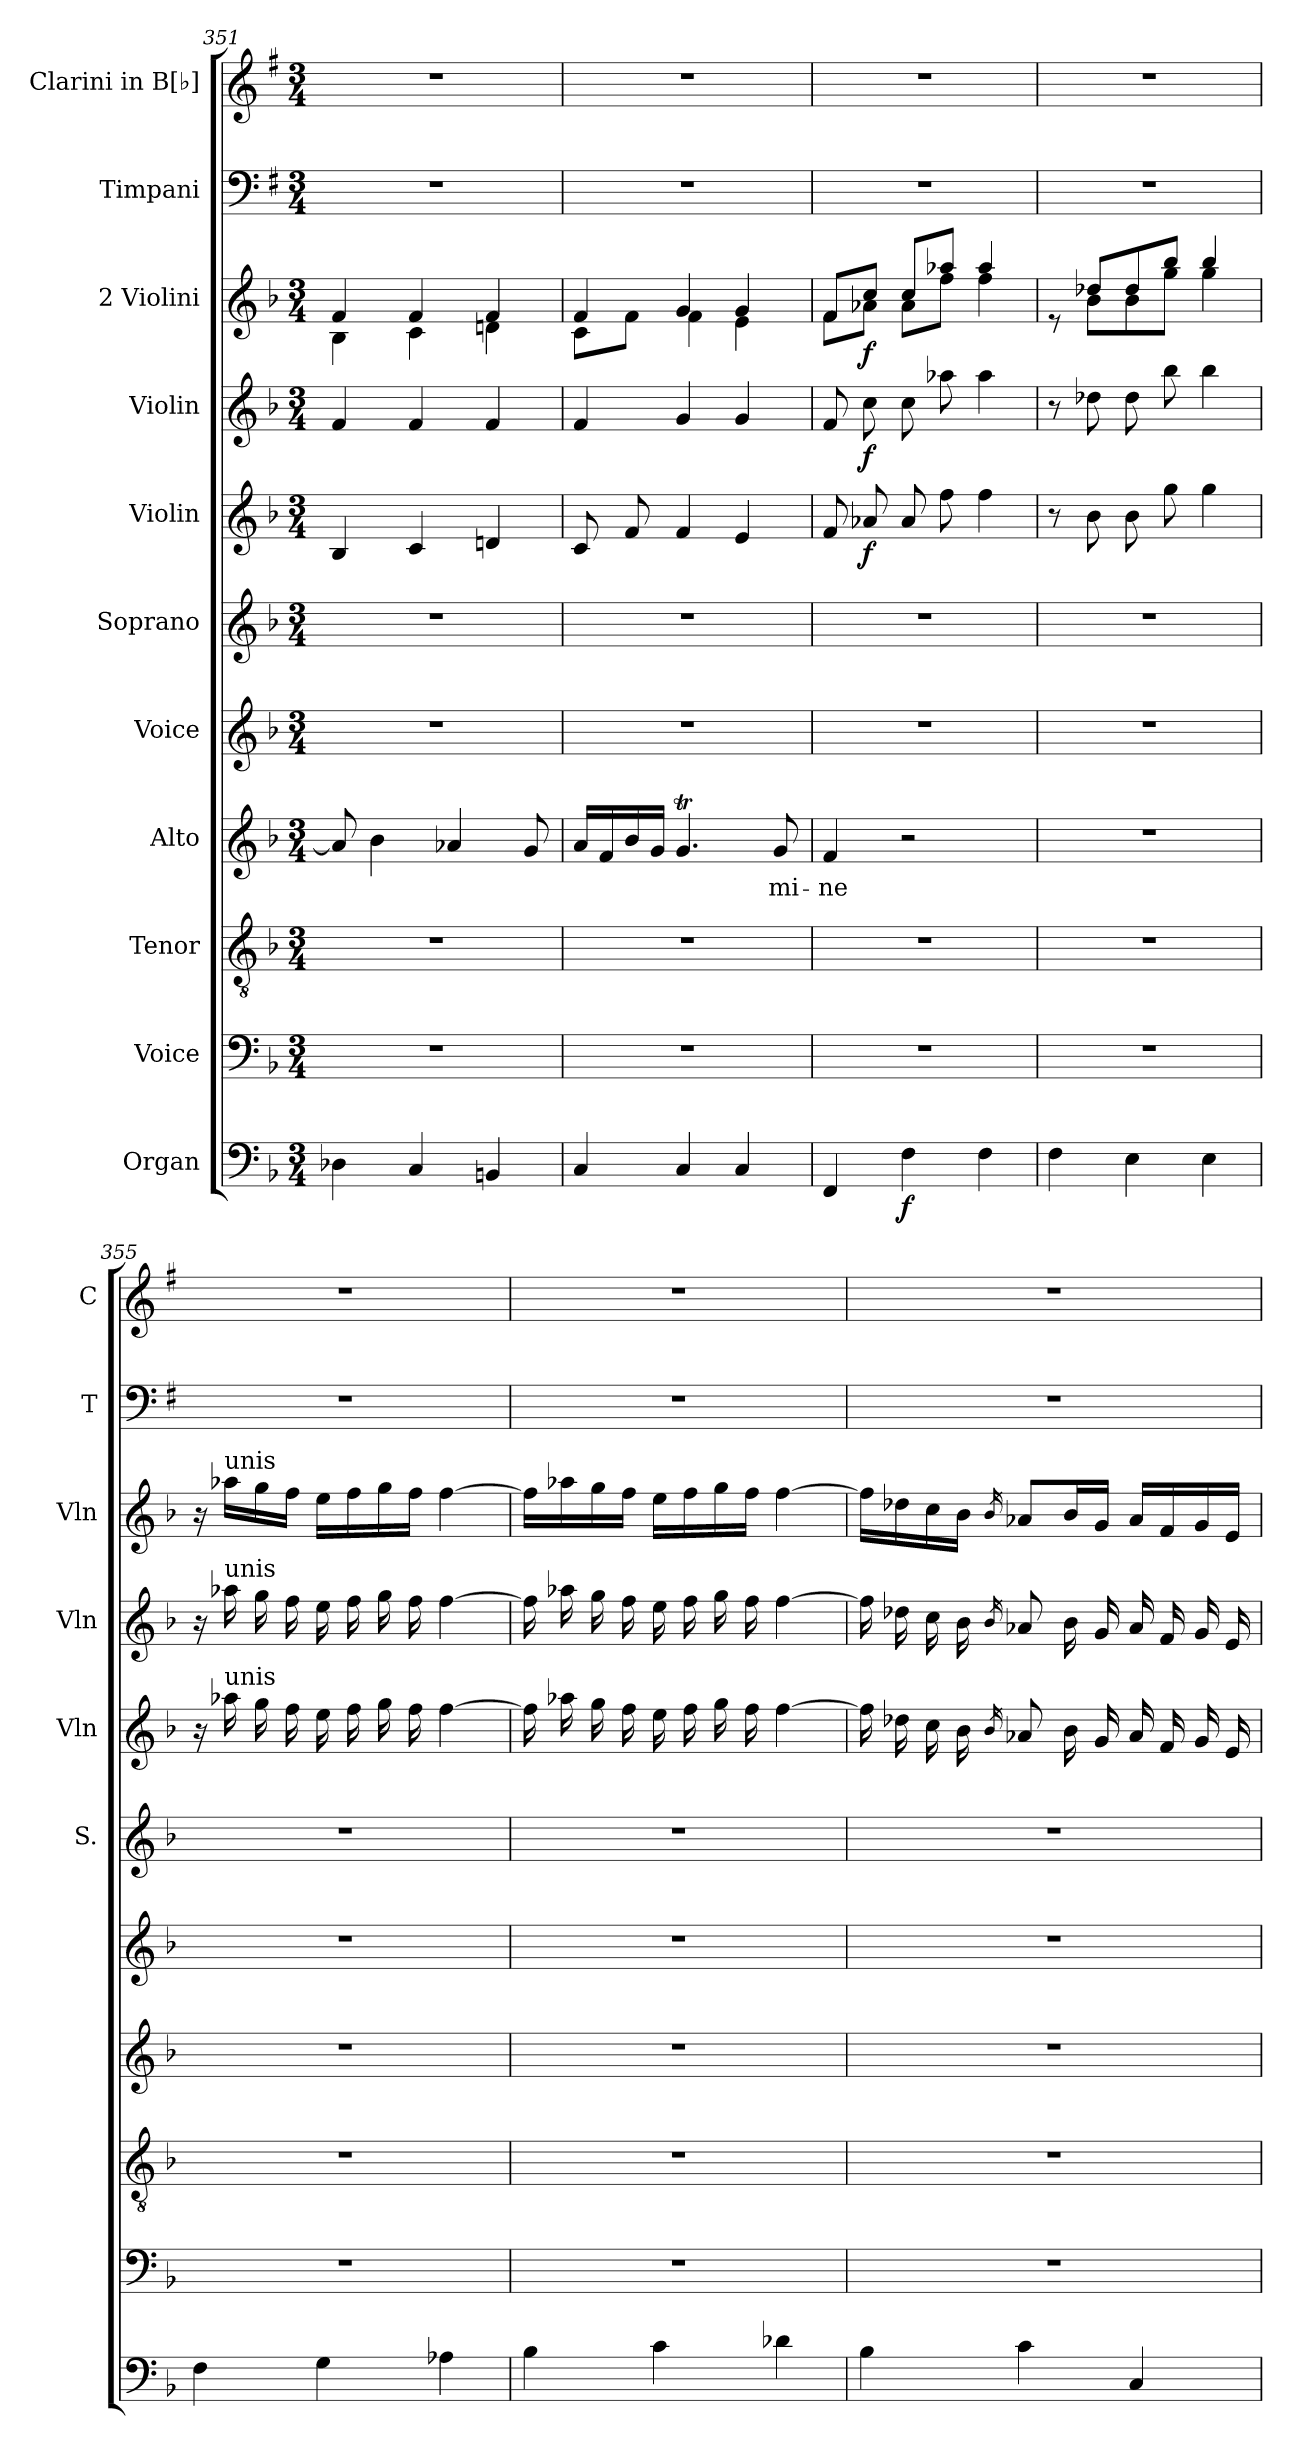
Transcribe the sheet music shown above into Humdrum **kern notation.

**kern	**dynam	**kern	**kern	**kern	**text	**kern	**kern	**kern	**dynam	**kern	**dynam	**kern	**dynam	**kern	**kern
*part11	*part11	*part10	*part9	*part8	*part8	*part7	*part6	*part5	*part5	*part4	*part4	*part3	*part3	*part2	*part1
*staff11	*staff11	*staff10	*staff9	*staff8	*staff8	*staff7	*staff6	*staff5	*staff5	*staff4	*staff4	*staff3	*staff3	*staff2	*staff1
*I"Organ	*	*I"Voice	*I"Tenor	*I"Alto	*	*I"Voice	*I"Soprano	*I"Violin	*	*I"Violin	*	*I"2 Violini	*	*I"Timpani	*I"Clarini in B[♭]
*	*	*	*	*	*	*	*I'S.	*I'Vln	*	*I'Vln	*	*I'Vln	*	*I'T	*I'C
*clefF4	*	*clefF4	*clefGv2	*clefG2	*	*clefG2	*clefG2	*clefG2	*	*clefG2	*	*clefG2	*	*clefF4	*clefG2
*	*	*	*	*	*	*	*	*	*	*	*	*	*	*ITrd1c2	*ITrd1c2
*k[b-]	*	*k[b-]	*k[b-]	*k[b-]	*	*k[b-]	*k[b-]	*k[b-]	*	*k[b-]	*	*k[b-]	*	*k[b-]	*k[b-]
*M3/4	*	*M3/4	*M3/4	*M3/4	*	*M3/4	*M3/4	*M3/4	*	*M3/4	*	*M3/4	*	*M3/4	*M3/4
=351	=351	=351	=351	=351	=351	=351	=351	=351	=351	=351	=351	=351	=351	=351	=351
*	*	*	*	*	*	*	*	*	*	*	*	*^	*	*	*
4D-X\	.	2.r	2.r	8a/]	.	2.r	2.r	4B-/	.	4f/	.	4f/	4B-\	.	2.r	2.r
.	.	.	.	4b-\	.	.	.	.	.	.	.	.	.	.	.	.
4C/	.	.	.	.	.	.	.	4c/	.	4f/	.	4f/	4c\	.	.	.
.	.	.	.	4a-X/	.	.	.	.	.	.	.	.	.	.	.	.
4BBn/	.	.	.	.	.	.	.	4dn/	.	4f/	.	4f/	4dn\	.	.	.
.	.	.	.	8g/	.	.	.	.	.	.	.	.	.	.	.	.
=352	=352	=352	=352	=352	=352	=352	=352	=352	=352	=352	=352	=352	=352	=352	=352	=352
4C/	.	2.r	2.r	16a/LL	.	2.r	2.r	8c/	.	4f/	.	4f/	8c\L	.	2.r	2.r
.	.	.	.	16f/	.	.	.	.	.	.	.	.	.	.	.	.
.	.	.	.	16b-/	.	.	.	8f/	.	.	.	.	8f\J	.	.	.
.	.	.	.	16g/JJ	.	.	.	.	.	.	.	.	.	.	.	.
4C/	.	.	.	4.gT/	.	.	.	4f/	.	4g/	.	4g/	4f\	.	.	.
4C/	.	.	.	.	.	.	.	4e/	.	4g/	.	4g/	4e\	.	.	.
!	!	!	!	!	!LO:LY:b	!	!	!	!	!	!	!	!	!	!	!
.	.	.	.	8g/	-mi-	.	.	.	.	.	.	.	.	.	.	.
=353	=353	=353	=353	=353	=353	=353	=353	=353	=353	=353	=353	=353	=353	=353	=353	=353
!	!	!	!	!	!LO:LY:b	!	!	!	!	!	!	!	!	!	!	!
4FF/	.	2.r	2.r	4f/	-ne	2.r	2.r	8f/	.	8f/	.	8f/L	8f\L	.	2.r	2.r
!	!	!	!	!	!	!	!	!	!LO:DY:b	!	!LO:DY:b	!	!	!LO:DY:b	!	!
.	.	.	.	.	.	.	.	8a-X/	f	8cc\	f	8cc/J	8a-X\J	f	.	.
!	!LO:DY:b	!	!	!	!	!	!	!	!	!	!	!	!	!	!	!
4F\	f	.	.	2r	.	.	.	8a-/	.	8cc\	.	8cc/L	8a-\L	.	.	.
.	.	.	.	.	.	.	.	8ff\	.	8aa-X\	.	8aa-X/J	8ff\J	.	.	.
4F\	.	.	.	.	.	.	.	4ff\	.	4aa-\	.	4aa-/	4ff\	.	.	.
=354	=354	=354	=354	=354	=354	=354	=354	=354	=354	=354	=354	=354	=354	=354	=354	=354
4F\	.	2.r	2.r	2.r	.	2.r	2.r	8r	.	8r	.	8re	8ryy	.	2.r	2.r
.	.	.	.	.	.	.	.	8b-\	.	8dd-X\	.	8dd-X/L	8b-\L	.	.	.
4E\	.	.	.	.	.	.	.	8b-\	.	8dd-\	.	8dd-/	8b-\	.	.	.
.	.	.	.	.	.	.	.	8gg\	.	8bb-\	.	8bb-/J	8gg\J	.	.	.
4E\	.	.	.	.	.	.	.	4gg\	.	4bb-\	.	4bb-/	4gg\	.	.	.
*	*	*	*	*	*	*	*	*	*	*	*	*v	*v	*	*	*
!!LO:LB:g=z
=355	=355	=355	=355	=355	=355	=355	=355	=355	=355	=355	=355	=355	=355	=355	=355
4F\	.	2.r	2.r	2.r	.	2.r	2.r	16r	.	16r	.	16r	.	2.r	2.r
!	!	!	!	!	!	!	!	!	!	!	!	!LO:TX:a:t=unis	!	!	!
!	!	!	!	!	!	!	!	!	!	!LO:TX:a:t=unis	!	!	!	!	!
!	!	!	!	!	!	!	!	!LO:TX:a:t=unis	!	!	!	!	!	!	!
.	.	.	.	.	.	.	.	16aa-X\	.	16aa-X\	.	16aa-X\LL	.	.	.
.	.	.	.	.	.	.	.	16gg\	.	16gg\	.	16gg\	.	.	.
.	.	.	.	.	.	.	.	16ff\	.	16ff\	.	16ff\JJ	.	.	.
4G\	.	.	.	.	.	.	.	16ee\	.	16ee\	.	16ee\LL	.	.	.
.	.	.	.	.	.	.	.	16ff\	.	16ff\	.	16ff\	.	.	.
.	.	.	.	.	.	.	.	16gg\	.	16gg\	.	16gg\	.	.	.
.	.	.	.	.	.	.	.	16ff\	.	16ff\	.	16ff\JJ	.	.	.
4A-X\	.	.	.	.	.	.	.	[4ff\	.	[4ff\	.	[4ff\	.	.	.
=356	=356	=356	=356	=356	=356	=356	=356	=356	=356	=356	=356	=356	=356	=356	=356
4B-\	.	2.r	2.r	2.r	.	2.r	2.r	16ff\]	.	16ff\]	.	16ff\LL]	.	2.r	2.r
.	.	.	.	.	.	.	.	16aa-X\	.	16aa-X\	.	16aa-X\	.	.	.
.	.	.	.	.	.	.	.	16gg\	.	16gg\	.	16gg\	.	.	.
.	.	.	.	.	.	.	.	16ff\	.	16ff\	.	16ff\JJ	.	.	.
4c\	.	.	.	.	.	.	.	16ee\	.	16ee\	.	16ee\LL	.	.	.
.	.	.	.	.	.	.	.	16ff\	.	16ff\	.	16ff\	.	.	.
.	.	.	.	.	.	.	.	16gg\	.	16gg\	.	16gg\	.	.	.
.	.	.	.	.	.	.	.	16ff\	.	16ff\	.	16ff\JJ	.	.	.
4d-X\	.	.	.	.	.	.	.	[4ff\	.	[4ff\	.	[4ff\	.	.	.
=357	=357	=357	=357	=357	=357	=357	=357	=357	=357	=357	=357	=357	=357	=357	=357
4B-\	.	2.r	2.r	2.r	.	2.r	2.r	16ff\]	.	16ff\]	.	16ff\LL]	.	2.r	2.r
.	.	.	.	.	.	.	.	16dd-X\	.	16dd-X\	.	16dd-X\	.	.	.
.	.	.	.	.	.	.	.	16cc\	.	16cc\	.	16cc\	.	.	.
.	.	.	.	.	.	.	.	16b-\	.	16b-\	.	16b-\JJ	.	.	.
.	.	.	.	.	.	.	.	16qb-/	.	16qb-/	.	16qb-/	.	.	.
4c\	.	.	.	.	.	.	.	8a-X/	.	8a-X/	.	8a-X/L	.	.	.
.	.	.	.	.	.	.	.	16b-\	.	16b-\	.	16b-/L	.	.	.
.	.	.	.	.	.	.	.	16g/	.	16g/	.	16g/JJ	.	.	.
4C/	.	.	.	.	.	.	.	16a-/	.	16a-/	.	16a-/LL	.	.	.
.	.	.	.	.	.	.	.	16f/	.	16f/	.	16f/	.	.	.
.	.	.	.	.	.	.	.	16g/	.	16g/	.	16g/	.	.	.
.	.	.	.	.	.	.	.	16e/	.	16e/	.	16e/JJ	.	.	.
=	=	=	=	=	=	=	=	=	=	=	=	=	=	=	=
*-	*-	*-	*-	*-	*-	*-	*-	*-	*-	*-	*-	*-	*-	*-	*-
